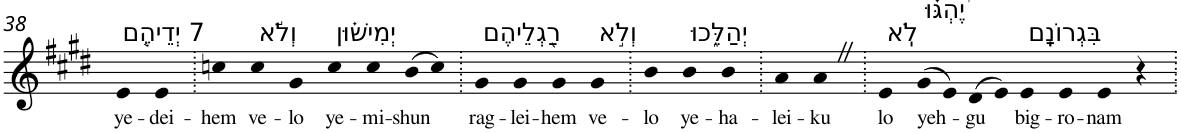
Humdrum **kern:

**kern	**text
*part1	*part1
*staff1	*staff1
*I"Piano	*
*I'Pno	*
!!LO:PB:g=z
*clefG2	*
*k[f#c#g#d#]	*
*E:	*
=38	=38
!LO:TX:a:t=7 יְדֵיהֶ֤ם	!
!	!LO:LY:b
4e	ye-
!	!LO:LY:b
4e	-dei-
=39.	=39.
!	!LO:LY:b
4ccn	-hem
!LO:TX:a:t=וְלֹ֬א	!
!	!LO:LY:b
4cc	ve-
!	!LO:LY:b
4g#	-lo
!LO:TX:a:t=יְמִישׁ֗וּן	!
!	!LO:LY:b
4cc	ye-
!	!LO:LY:b
4cc	-mi-
!	!LO:LY:b
(>8b	-shun
8cc)	.
=40.	=40.
!LO:TX:a:t=רַ֭גְלֵיהֶם	!
!	!LO:LY:b
4g#	rag-
!	!LO:LY:b
4g#	-lei-
!	!LO:LY:b
4g#	-hem
!LO:TX:a:t=וְלֹ֣א	!
!	!LO:LY:b
4g#	ve-
=41.	=41.
!	!LO:LY:b
4b	-lo
!LO:TX:a:t=יְהַלֵּ֑כוּ	!
!	!LO:LY:b
4b	ye-
!	!LO:LY:b
4b	-ha-
=42.	=42.
!	!LO:LY:b
4a	-lei-
!	!LO:LY:b
4aZ	-ku
=43.	=43.
!LO:TX:a:t=לֹֽא	!
!	!LO:LY:b
4e	lo
!LO:TX:a:t=יֶ֝הְגּ֗וּ	!
!	!LO:LY:b
(>8g#	yeh-
8e)	.
!	!LO:LY:b
(>8d#	-gu
8e)	.
!LO:TX:a:t=בִּגְרוֹנָֽם	!
!	!LO:LY:b
4e	big-
!	!LO:LY:b
4e	-ro-
!	!LO:LY:b
4e	-nam
4r	.
=.	=.
*-	*-
